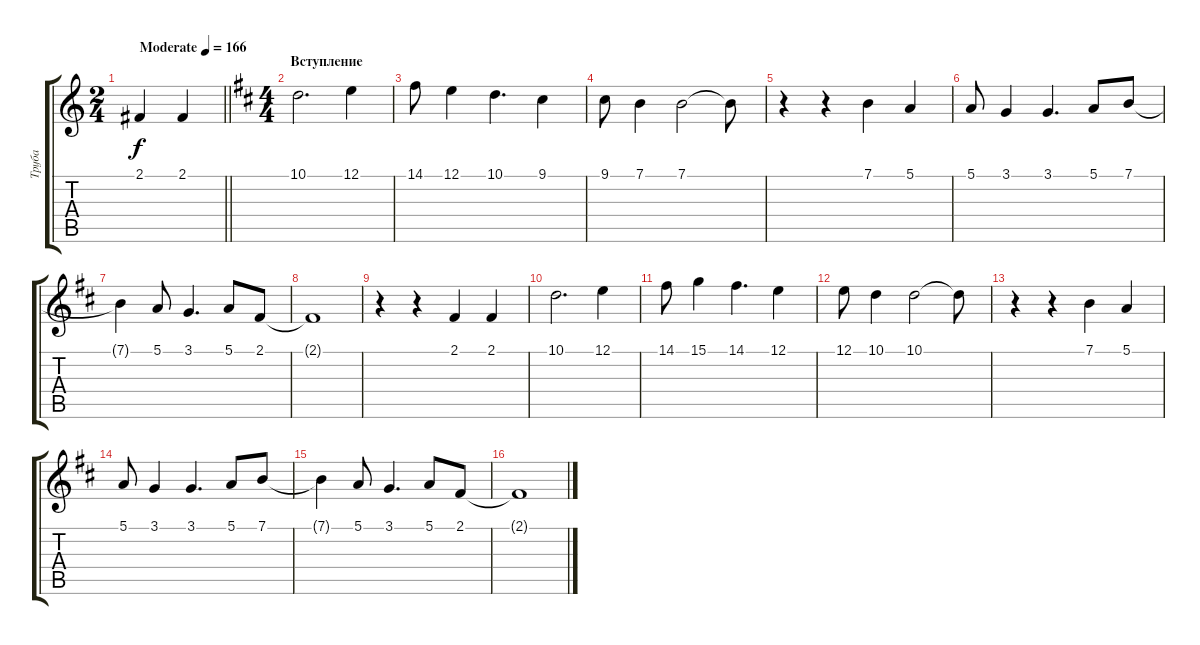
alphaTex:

\track ("Труба" "Труба") {instrument trumpet}
\staff {score tabs}
\tuning (E4 B3 G3 D3 A2 E2) {hide}
\ts (2 4)
\tempo (166 "Moderate")
\clef g2
\barLineRight lightlight
\ks c
2.1.4{dy f instrument trumpet} 2.1.4 |
\ts (4 4)
\section ("" "Вступление")
\ks bminor
10.1.2{d} 12.1.4 |
14.1.8 12.1.4 10.1.4{d} 9.1.4 |
9.1.8 7.1.4 7.1.2 7.1{t}.8 |
r.4 r.4 7.1.4 5.1.4 |
5.1.8 3.1.4 3.1.4{d} 5.1.8 7.1.8 |
7.1{t}.4 5.1.8 3.1.4{d} 5.1.8 2.1.8 |
2.1{t}.1 |
r.4 r.4 2.1.4 2.1.4 |
10.1.2{d} 12.1.4 |
14.1.8 15.1.4 14.1.4{d} 12.1.4 |
12.1.8 10.1.4 10.1.2 10.1{t}.8 |
r.4 r.4 7.1.4 5.1.4 |
5.1.8 3.1.4 3.1.4{d} 5.1.8 7.1.8 |
7.1{t}.4 5.1.8 3.1.4{d} 5.1.8 2.1.8 |
2.1{t}.1
